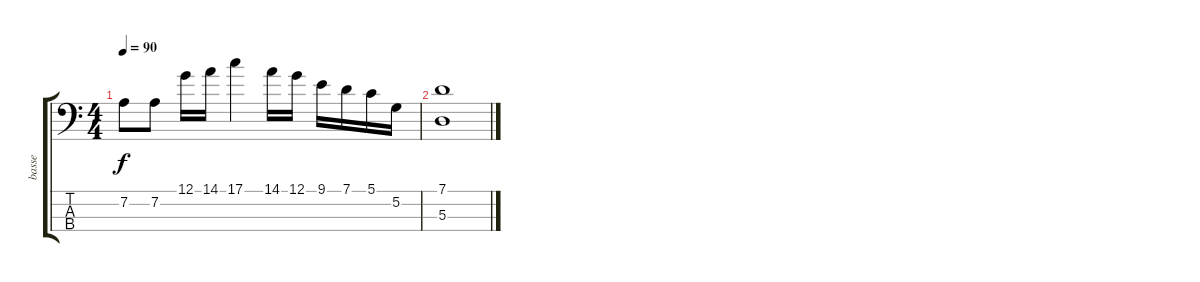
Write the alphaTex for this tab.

\track ("basse" "basse") {instrument acousticguitarnylon}
\staff {score tabs}
\tuning (G2 D2 A1 E1) {hide}
\ts (4 4)
\tempo 90
\clef f4
\ks c
7.2.8{dy f} 7.2.8 12.1.16 14.1.16 17.1.4 14.1.16 12.1.16 9.1.16 7.1.16 5.1.16 5.2.16 |
(7.1 5.3).1
